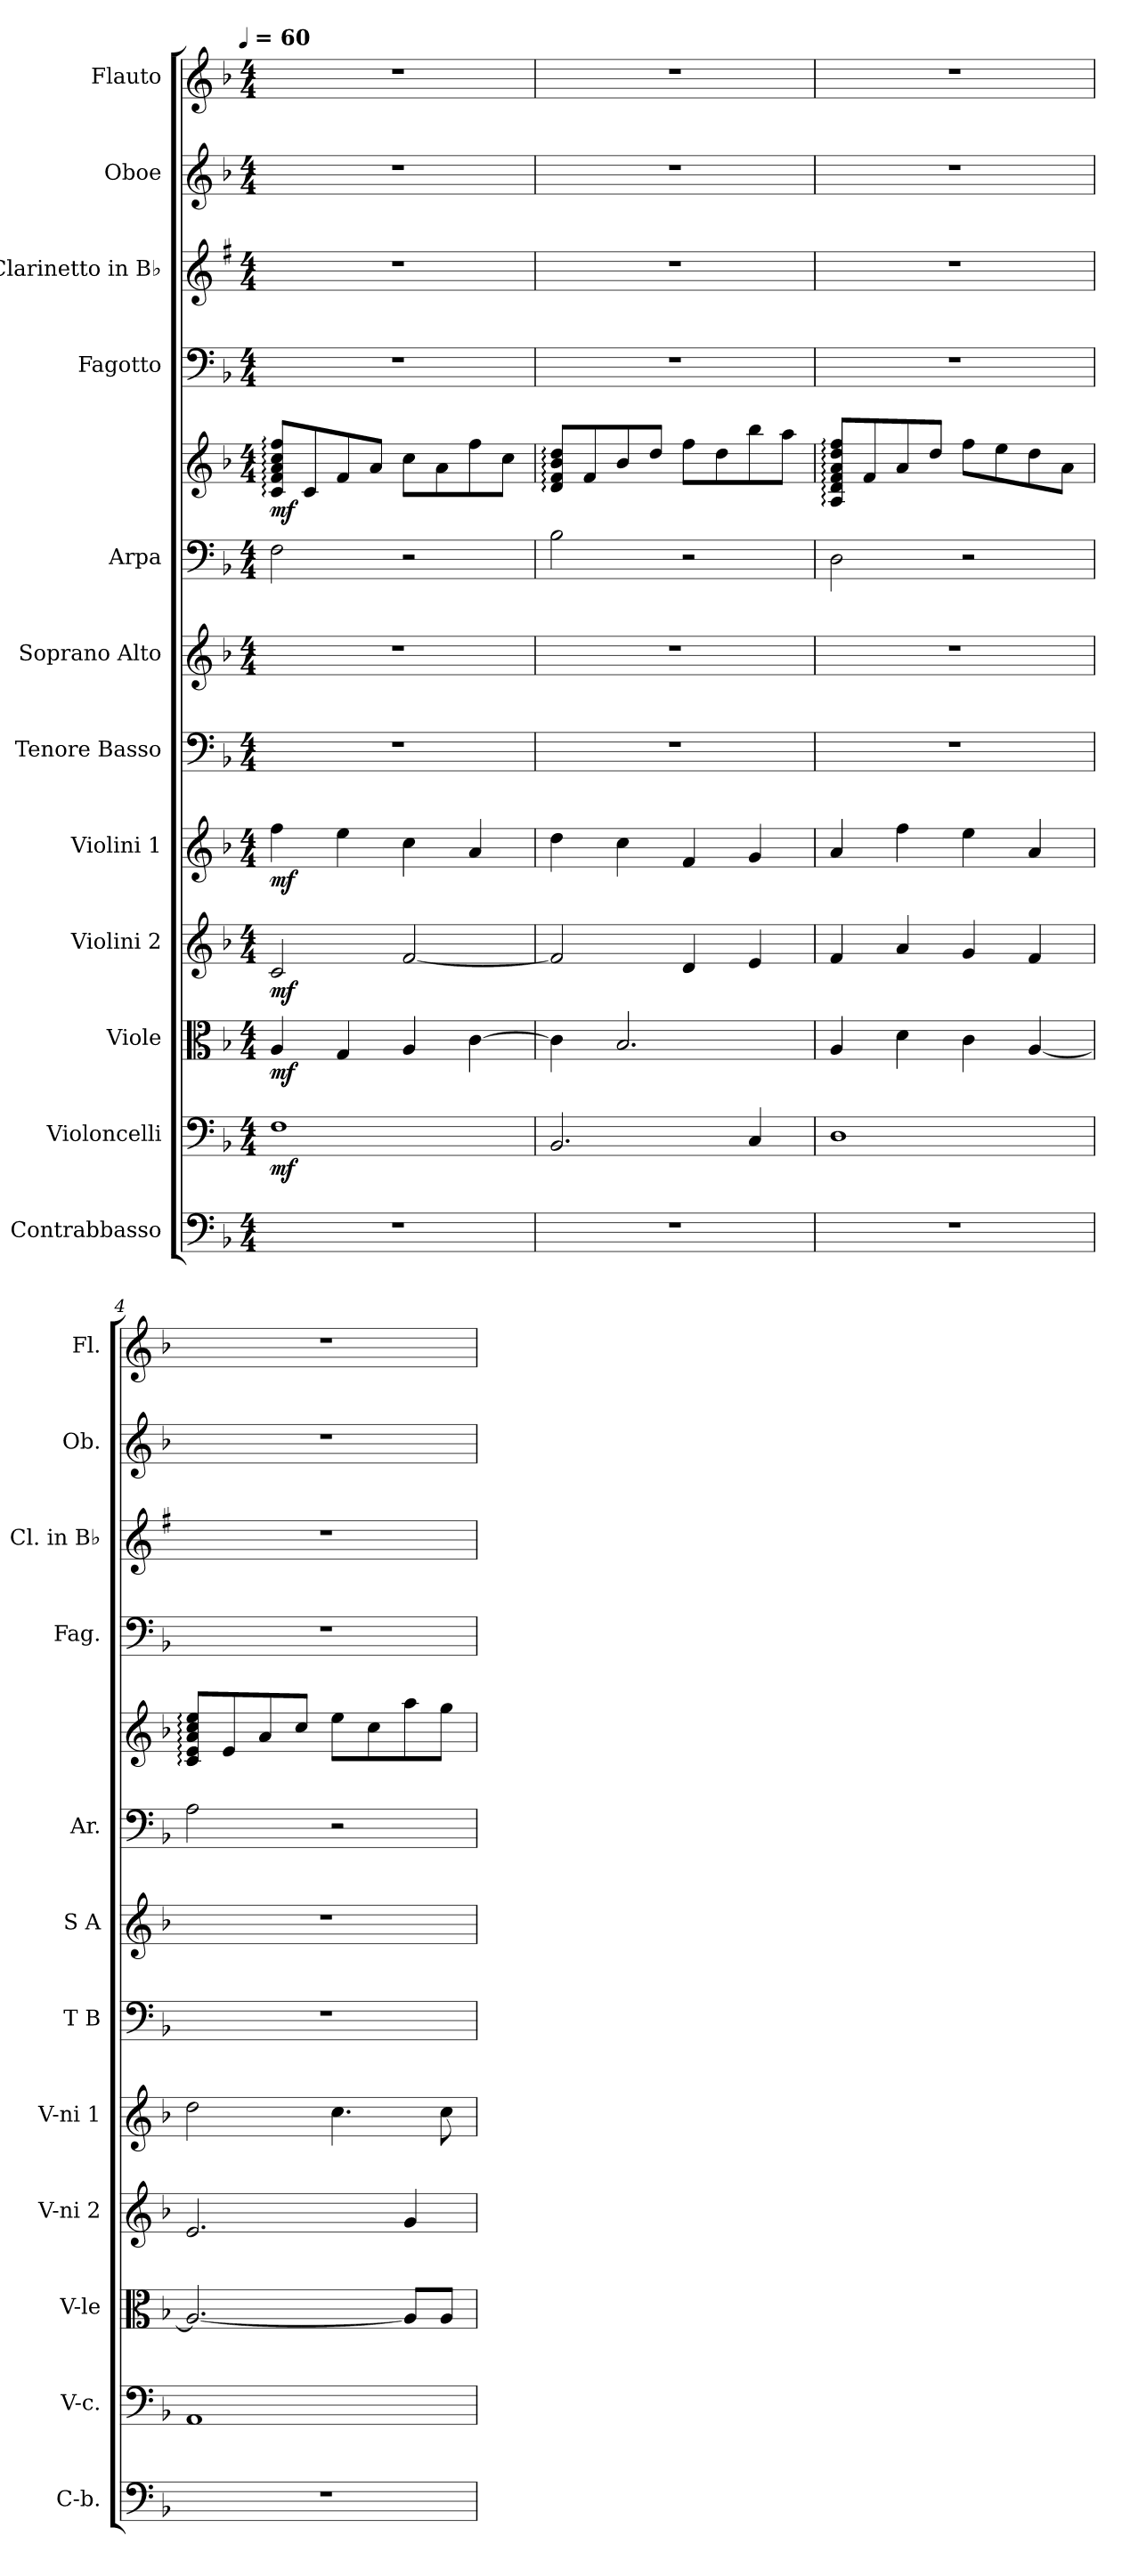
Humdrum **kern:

**kern	**kern	**dynam	**kern	**dynam	**kern	**dynam	**kern	**dynam	**kern	**kern	**kern	**kern	**dynam	**kern	**kern	**kern	**kern
*part12	*part11	*part11	*part10	*part10	*part9	*part9	*part8	*part8	*part7	*part6	*part5	*part5	*part5	*part4	*part3	*part2	*part1
*staff13	*staff12	*staff12	*staff11	*staff11	*staff10	*staff10	*staff9	*staff9	*staff8	*staff7	*staff6	*staff5	*staff5/6	*staff4	*staff3	*staff2	*staff1
*I"Contrabbasso	*I"Violoncelli	*	*I"Viole	*	*I"Violini 2	*	*I"Violini 1	*	*I"Tenore Basso	*I"Soprano Alto	*I"Arpa	*	*	*I"Fagotto	*I"Clarinetto in B♭	*I"Oboe	*I"Flauto
*I'C-b.	*I'V-c.	*	*I'V-le	*	*I'V-ni 2	*	*I'V-ni 1	*	*I'T B	*I'S A	*I'Ar.	*	*	*I'Fag.	*I'Cl. in B♭	*I'Ob.	*I'Fl.
*clefF4	*clefF4	*	*clefC3	*	*clefG2	*	*clefG2	*	*clefF4	*clefG2	*clefF4	*clefG2	*	*clefF4	*clefG2	*clefG2	*clefG2
*	*	*	*	*	*	*	*	*	*	*	*	*	*	*	*ITrd1c2	*	*
*k[b-]	*k[b-]	*	*k[b-]	*	*k[b-]	*	*k[b-]	*	*k[b-]	*k[b-]	*k[b-]	*k[b-]	*	*k[b-]	*k[b-]	*k[b-]	*k[b-]
!!LO:TX:omd:t=[quarter] = 60
*M4/4	*M4/4	*	*M4/4	*	*M4/4	*	*M4/4	*	*M4/4	*M4/4	*M4/4	*M4/4	*	*M4/4	*M4/4	*M4/4	*M4/4
*MM60	*MM60	*	*MM60	*	*MM60	*	*MM60	*	*MM60	*MM60	*MM60	*MM60	*	*MM60	*MM60	*MM60	*MM60
=1	=1	=1	=1	=1	=1	=1	=1	=1	=1	=1	=1	=1	=1	=1	=1	=1	=1
1r	1F	mf	4A	mf	2c	mf	4ff	mf	1r	1r	2F:	8c: 8f: 8a: 8cc: 8ff:L	mf	1r	1r	1r	1r
.	.	.	.	.	.	.	.	.	.	.	.	8c	.	.	.	.	.
.	.	.	4G	.	.	.	4ee	.	.	.	.	8f	.	.	.	.	.
.	.	.	.	.	.	.	.	.	.	.	.	8aJ	.	.	.	.	.
.	.	.	4A	.	[2f	.	4cc	.	.	.	2r	8ccL	.	.	.	.	.
.	.	.	.	.	.	.	.	.	.	.	.	8a	.	.	.	.	.
.	.	.	[4c	.	.	.	4a	.	.	.	.	8ff	.	.	.	.	.
.	.	.	.	.	.	.	.	.	.	.	.	8ccJ	.	.	.	.	.
=2	=2	=2	=2	=2	=2	=2	=2	=2	=2	=2	=2	=2	=2	=2	=2	=2	=2
1r	2.BB-	.	4c]	.	2f]	.	4dd	.	1r	1r	2B-:	8d: 8f: 8b-: 8dd:L	.	1r	1r	1r	1r
.	.	.	.	.	.	.	.	.	.	.	.	8f	.	.	.	.	.
.	.	.	2.B-	.	.	.	4cc	.	.	.	.	8b-	.	.	.	.	.
.	.	.	.	.	.	.	.	.	.	.	.	8ddJ	.	.	.	.	.
.	.	.	.	.	4d	.	4f	.	.	.	2r	8ffL	.	.	.	.	.
.	.	.	.	.	.	.	.	.	.	.	.	8dd	.	.	.	.	.
.	4C	.	.	.	4e	.	4g	.	.	.	.	8bb-	.	.	.	.	.
.	.	.	.	.	.	.	.	.	.	.	.	8aaJ	.	.	.	.	.
=3	=3	=3	=3	=3	=3	=3	=3	=3	=3	=3	=3	=3	=3	=3	=3	=3	=3
1r	1D	.	4A	.	4f	.	4a	.	1r	1r	2D:	8A: 8d: 8f: 8a: 8dd: 8ff:L	.	1r	1r	1r	1r
.	.	.	.	.	.	.	.	.	.	.	.	8f	.	.	.	.	.
.	.	.	4d	.	4a	.	4ff	.	.	.	.	8a	.	.	.	.	.
.	.	.	.	.	.	.	.	.	.	.	.	8ddJ	.	.	.	.	.
.	.	.	4c	.	4g	.	4ee	.	.	.	2r	8ffL	.	.	.	.	.
.	.	.	.	.	.	.	.	.	.	.	.	8ee	.	.	.	.	.
.	.	.	[4A	.	4f	.	4a	.	.	.	.	8dd	.	.	.	.	.
.	.	.	.	.	.	.	.	.	.	.	.	8aJ	.	.	.	.	.
=4	=4	=4	=4	=4	=4	=4	=4	=4	=4	=4	=4	=4	=4	=4	=4	=4	=4
1r	1AA	.	2.A_	.	2.e	.	2dd	.	1r	1r	2A:	8c: 8e: 8a: 8cc: 8ee:L	.	1r	1r	1r	1r
.	.	.	.	.	.	.	.	.	.	.	.	8e	.	.	.	.	.
.	.	.	.	.	.	.	.	.	.	.	.	8a	.	.	.	.	.
.	.	.	.	.	.	.	.	.	.	.	.	8ccJ	.	.	.	.	.
.	.	.	.	.	.	.	4.cc	.	.	.	2r	8eeL	.	.	.	.	.
.	.	.	.	.	.	.	.	.	.	.	.	8cc	.	.	.	.	.
.	.	.	8A/L]	.	4g	.	.	.	.	.	.	8aa	.	.	.	.	.
.	.	.	8A/J	.	.	.	8cc	.	.	.	.	8ggJ	.	.	.	.	.
=	=	=	=	=	=	=	=	=	=	=	=	=	=	=	=	=	=
*-	*-	*-	*-	*-	*-	*-	*-	*-	*-	*-	*-	*-	*-	*-	*-	*-	*-
